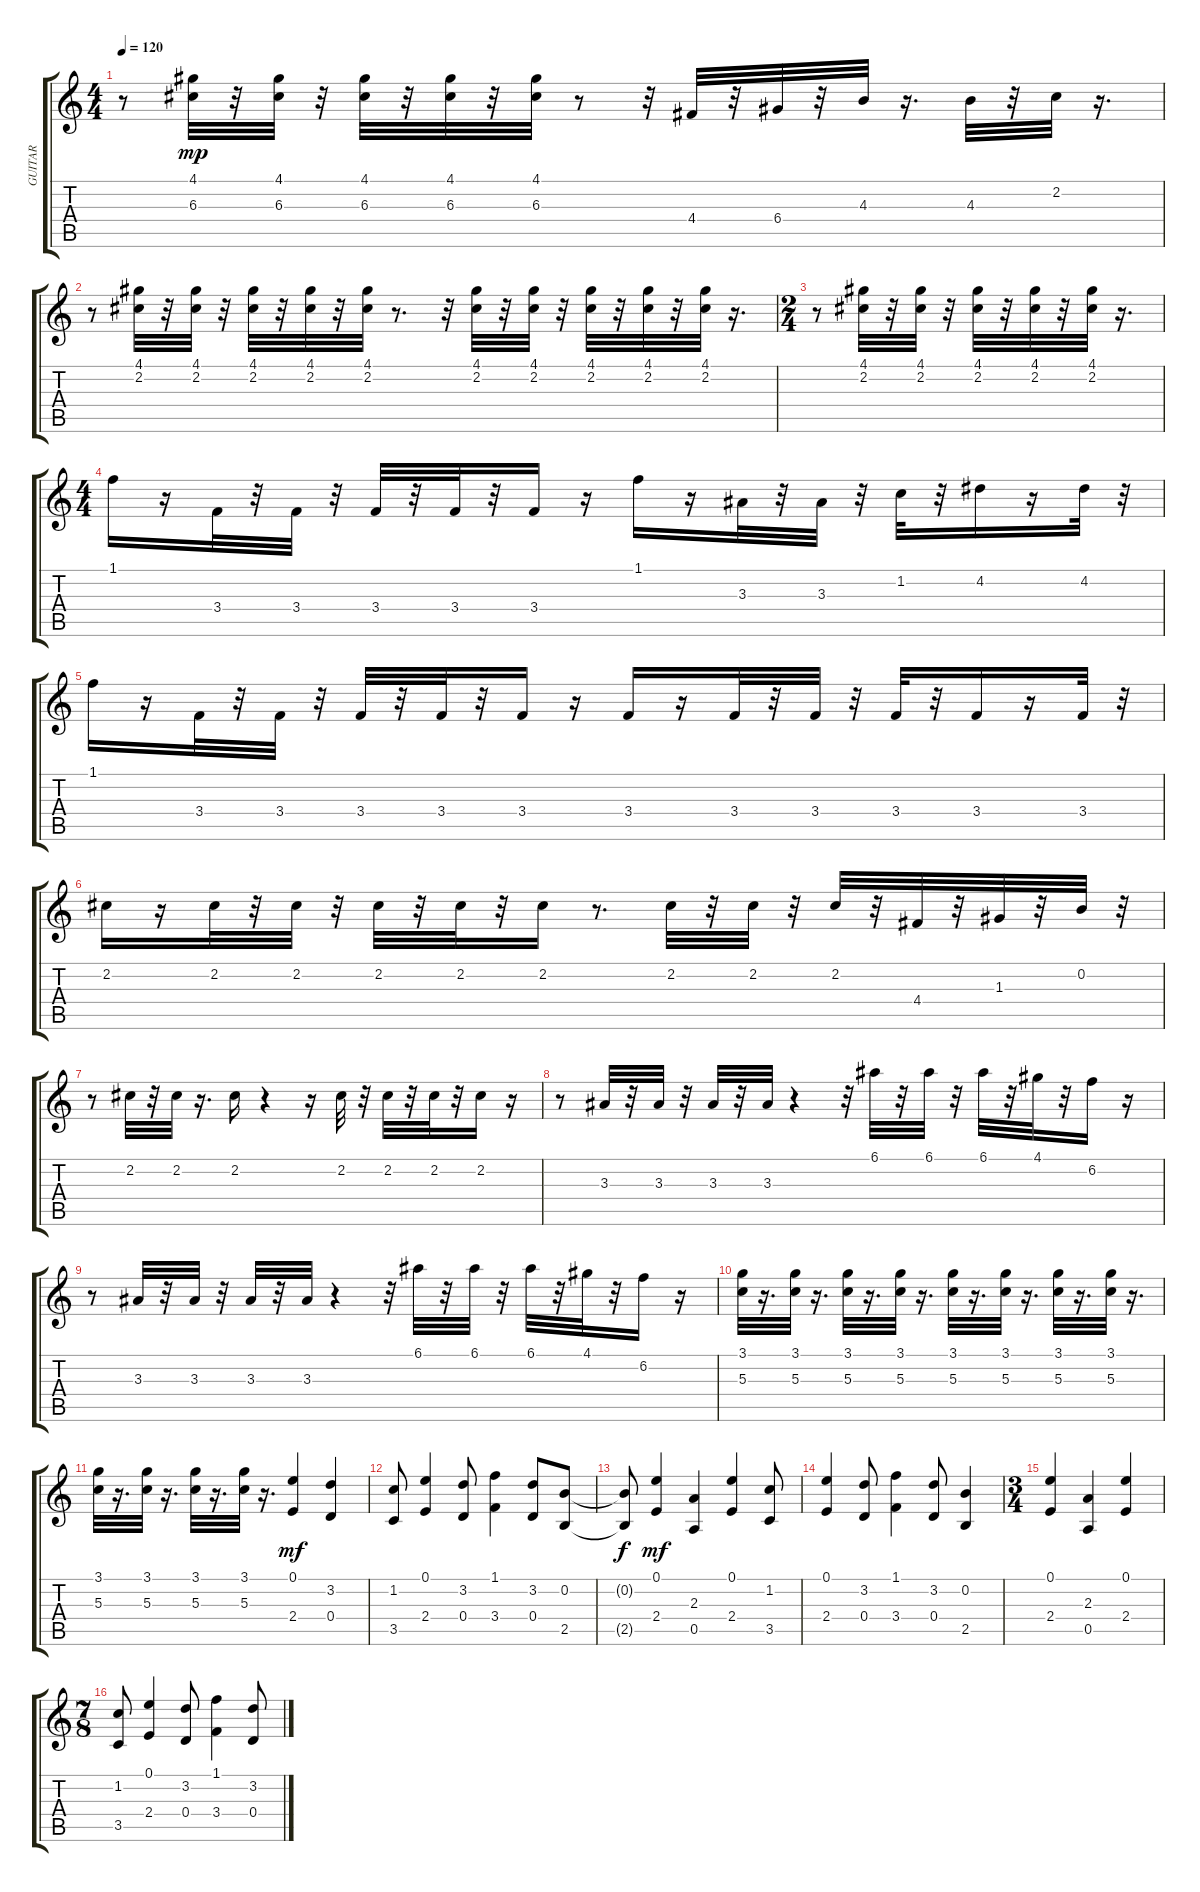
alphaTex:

\track ("GUITAR" "GUITAR") {instrument overdrivenguitar}
\staff {score tabs}
\tuning (E4 B3 G3 D3 A2 E2) {hide}
\ts (4 4)
\tempo 120
\clef g2
\ks c
r.8{dy mp} (4.1 6.3).32 r.32 (4.1 6.3).32 r.32 (4.1 6.3).32 r.32 (4.1 6.3).32 r.32 (4.1 6.3).32 r.8 r.32 4.4.32 r.32 6.4.32 r.32 4.3.32 r.16{d} 4.3.32 r.32 2.2.32 r.16{d} |
r.8 (4.1 2.2).32 r.32 (4.1 2.2).32 r.32 (4.1 2.2).32 r.32 (4.1 2.2).32 r.32 (4.1 2.2).32 r.8{d} r.32 (4.1 2.2).32 r.32 (4.1 2.2).32 r.32 (4.1 2.2).32 r.32 (4.1 2.2).32 r.32 (4.1 2.2).32 r.16{d} |
\ts (2 4)
r.8 (4.1 2.2).32 r.32 (4.1 2.2).32 r.32 (4.1 2.2).32 r.32 (4.1 2.2).32 r.32 (4.1 2.2).32 r.16{d} |
\ts (4 4)
1.1.16 r.16 3.4.32 r.32 3.4.32 r.32 3.4.32 r.32 3.4.32 r.32 3.4.16 r.16 1.1.16 r.16 3.3.32 r.32 3.3.32 r.32 1.2.32 r.32 4.2.16 r.16 4.2.32 r.32 |
1.1.16 r.16 3.4.32 r.32 3.4.32 r.32 3.4.32 r.32 3.4.32 r.32 3.4.16 r.16 3.4.16 r.16 3.4.32 r.32 3.4.32 r.32 3.4.32 r.32 3.4.16 r.16 3.4.32 r.32 |
2.2.16 r.16 2.2.32 r.32 2.2.32 r.32 2.2.32 r.32 2.2.32 r.32 2.2.16 r.8{d} 2.2.32 r.32 2.2.32 r.32 2.2.32 r.32 4.4.32 r.32 1.3.32 r.32 0.2.32 r.32 |
r.8 2.2.32 r.32 2.2.32 r.16{d} 2.2.16 r.4 r.16 2.2.32 r.32 2.2.32 r.32 2.2.32 r.32 2.2.16 r.16 |
r.8 3.3.32 r.32 3.3.32 r.32 3.3.32 r.32 3.3.32 r.4 r.32 6.1.32 r.32 6.1.32 r.32 6.1.32 r.32 4.1.32 r.32 6.2.16 r.16 |
r.8 3.3.32 r.32 3.3.32 r.32 3.3.32 r.32 3.3.32 r.4 r.32 6.1.32 r.32 6.1.32 r.32 6.1.32 r.32 4.1.32 r.32 6.2.16 r.16 |
(3.1 5.3).32 r.16{d} (3.1 5.3).32 r.16{d} (3.1 5.3).32 r.16{d} (3.1 5.3).32 r.16{d} (3.1 5.3).32 r.16{d} (3.1 5.3).32 r.16{d} (3.1 5.3).32 r.16{d} (3.1 5.3).32 r.16{d} |
(3.1 5.3).32 r.16{d} (3.1 5.3).32 r.16{d} (3.1 5.3).32 r.16{d} (3.1 5.3).32 r.16{d} (0.1 2.4).4{dy mf volume 16 balance 10} (3.2 0.4).4 |
(1.2 3.5).8 (0.1 2.4).4 (3.2 0.4).8 (1.1 3.4).4 (3.2 0.4).8 (0.2 2.5).8 |
(0.2{t} 2.5{t}).8{dy f} (0.1 2.4).4{dy mf} (2.3 0.5).4 (0.1 2.4).4 (1.2 3.5).8 |
(0.1 2.4).4 (3.2 0.4).8 (1.1 3.4).4 (3.2 0.4).8 (0.2 2.5).4 |
\ts (3 4)
(0.1 2.4).4 (2.3 0.5).4 (0.1 2.4).4 |
\ts (7 8)
(1.2 3.5).8 (0.1 2.4).4 (3.2 0.4).8 (1.1 3.4).4 (3.2 0.4).8
